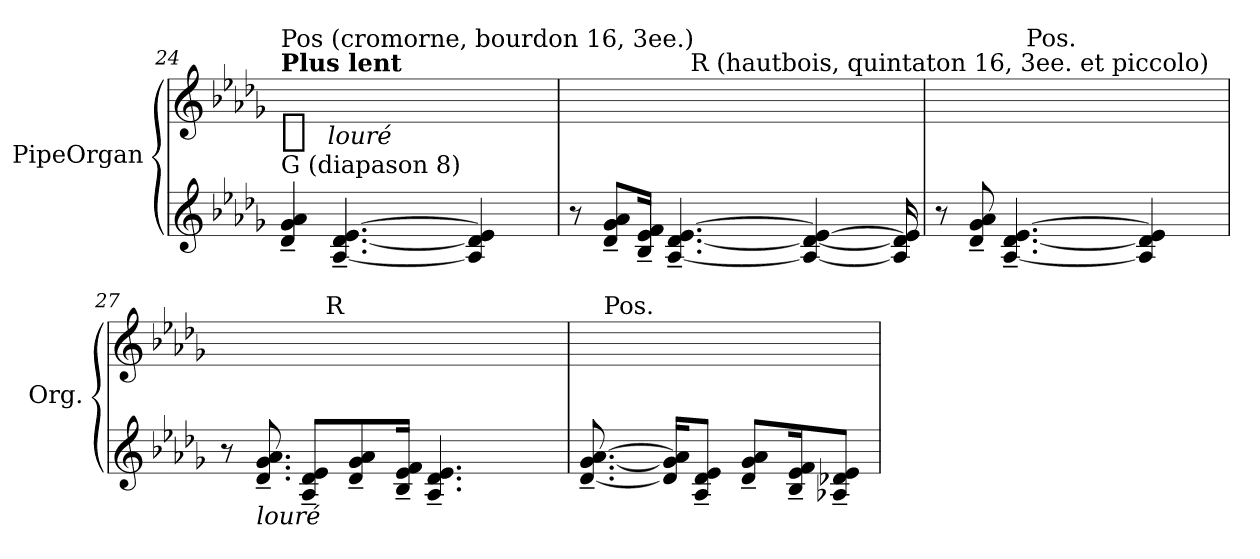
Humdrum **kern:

**kern	**kern	**dynam
*part1	*part1	*part1
*staff2	*staff1	*staff1/2
*I"PipeOrgan	*	*
*I'Org.	*	*
*clefG2	*clefG2	*
*k[b-e-a-d-g-]	*k[b-e-a-d-g-]	*
*D-:	*D-:	*
=24	=24	=24
!	!LO:TX:a:B:t=Plus lent	!
!	!LO:TX:a:t=Pos (cromorne, bourdon 16, 3ee.)	!
!LO:TX:a:t=G (diapason 8)	!	!
!	!	!LO:DY:t=%s louré
4d-~ 4g-~ 4a-~	4ryy	mf
[4.A-~ [4.d-~ [4.e-~	16ryy	.
.	16ryy	.
.	16ryy	.
.	16ryy	.
.	16ryy	.
.	16ryy	.
4A-] 4d-] 4e-]	16ryy	.
.	16ryy	.
.	16ryy	.
.	16ryy	.
=25	=25	=25
8r	4ryy	.
8d-~ 8g-~ 8a-~L	.	.
16B-~ 16e-~ 16f~Jk	16ryy	.
[4.A-~ [4.d-~ [4.e-~	16ryy	.
!	!LO:TX:a:t=R (hautbois, quintaton 16, 3ee. et piccolo)	!
.	16ryy	.
.	16ryy	.
.	16ryy	.
.	16ryy	.
.	16ryy	.
4A-_ 4d-_ 4e-_	16ryy	.
.	16ryy	.
.	16ryy	.
.	16ryy	.
16A-] 16d-] 16e-]	16ryy	.
=26	=26	=26
8r	4ryy	.
8d-~ 8g-~ 8a-~	.	.
[4.A-~ [4.d-~ [4.e-~	16ryy	.
!	!LO:TX:a:t=Pos.	!
.	16ryy	.
.	16ryy	.
.	16ryy	.
.	16ryy	.
.	16ryy	.
4A-] 4d-] 4e-]	16ryy	.
.	16ryy	.
.	16ryy	.
.	16ryy	.
=27	=27	=27
8r	8ryy	.
!LO:TX:b:i:t=louré	!	!
8.d-~ 8.g-~ 8.a-~	8.ryy	.
8A-~ 8d-~ 8e-~L	16ryy	.
!	!LO:TX:a:t=R	!
.	16ryy	.
8d-~ 8g-~ 8a-~	16ryy	.
.	16ryy	.
16B-~ 16e-~ 16f~Jk	16ryy	.
4.A-~ 4.d-~ 4.e-~	16ryy	.
.	16ryy	.
.	16ryy	.
.	16ryy	.
.	16ryy	.
.	16ryy	.
=28	=28	=28
[8.d-~ [8.g-~ [8.a-~	16ryy	.
!	!LO:TX:a:t=Pos.	!
.	32ryy	.
.	32ryy	.
.	32ryy	.
.	32ryy	.
16d-] 16g-] 16a-]KL	16ryy	.
8A-~ 8d-~ 8e-~J	16ryy	.
.	16ryy	.
8d-~ 8g-~ 8a-~L	16ryy	.
.	16ryy	.
16B-~ 16e-~ 16f~K	16ryy	.
8A-X~ 8d-X~ 8e-~J	16ryy	.
.	16ryy	.
=	=	=
*-	*-	*-
